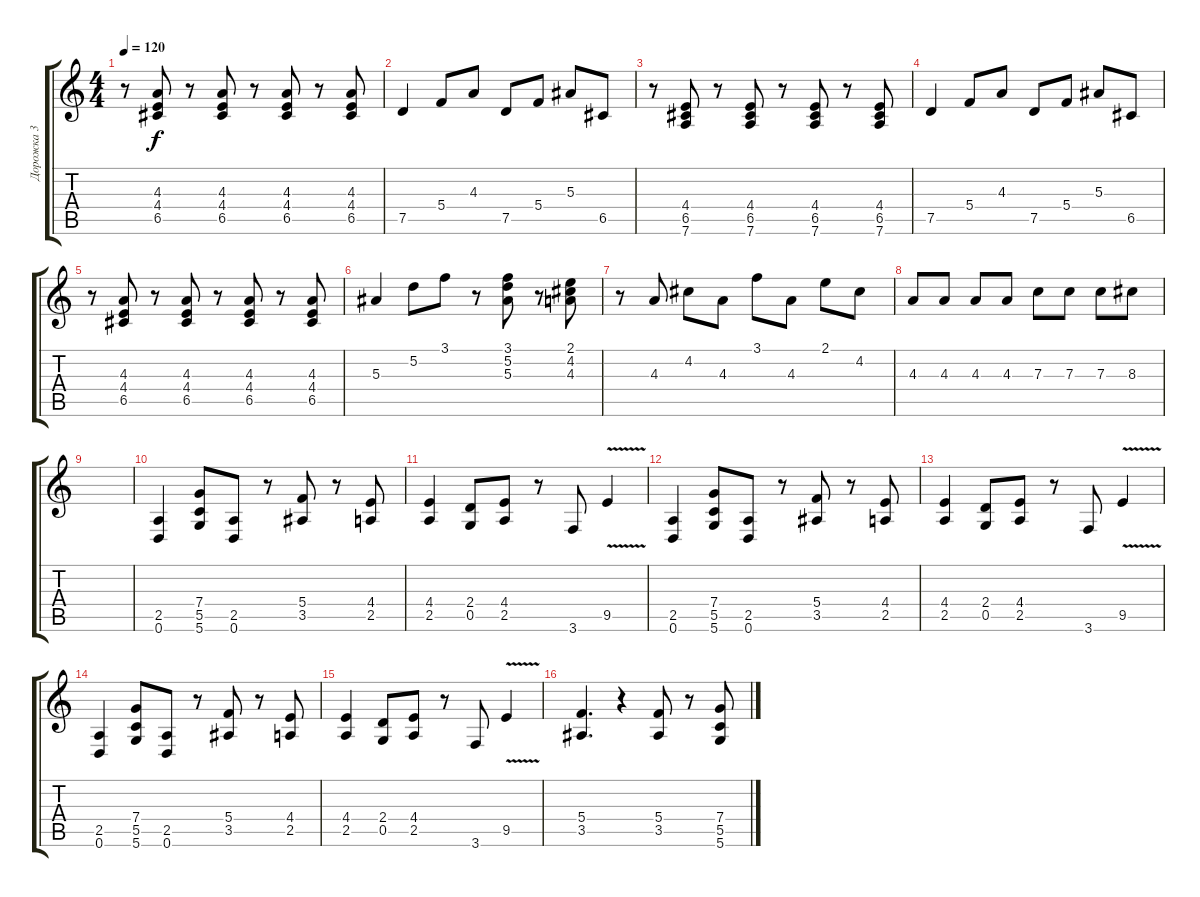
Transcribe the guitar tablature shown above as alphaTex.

\track ("Дорожка 3" "Дорожка 3") {instrument distortionguitar}
\staff {score tabs}
\tuning (D4 A3 F3 C3 G2 D2) {hide}
\ts (4 4)
\tempo 120
\clef g2
\ks c
r.8{dy f} (4.3 4.4 6.5).8 r.8 (4.3 4.4 6.5).8 r.8 (4.3 4.4 6.5).8 r.8 (4.3 4.4 6.5).8 |
7.5.4 5.4.8 4.3.8 7.5.8 5.4.8 5.3.8 6.5.8 |
r.8 (4.4 6.5 7.6).8 r.8 (4.4 6.5 7.6).8 r.8 (4.4 6.5 7.6).8 r.8 (4.4 6.5 7.6).8 |
7.5.4 5.4.8 4.3.8 7.5.8 5.4.8 5.3.8 6.5.8 |
r.8 (4.3 4.4 6.5).8 r.8 (4.3 4.4 6.5).8 r.8 (4.3 4.4 6.5).8 r.8 (4.3 4.4 6.5).8 |
5.3.4 5.2.8 3.1.8 r.8 (3.1 5.2 5.3).8 r.8 (2.1 4.2 4.3).8 |
r.8 4.3.8 4.2.8 4.3.8 3.1.8 4.3.8 2.1.8 4.2.8 |
4.3.8 4.3.8 4.3.8 4.3.8 7.3.8 7.3.8 7.3.8 8.3.8 |
|
(2.5 0.6).4 (7.4 5.5 5.6).8 (2.5 0.6).8 r.8 (5.4 3.5).8 r.8 (4.4 2.5).8 |
(4.4 2.5).4 (2.4 0.5).8 (4.4 2.5).8 r.8 3.6.8 9.5{v}.4 |
(2.5 0.6).4 (7.4 5.5 5.6).8 (2.5 0.6).8 r.8 (5.4 3.5).8 r.8 (4.4 2.5).8 |
(4.4 2.5).4 (2.4 0.5).8 (4.4 2.5).8 r.8 3.6.8 9.5{v}.4 |
(2.5 0.6).4 (7.4 5.5 5.6).8 (2.5 0.6).8 r.8 (5.4 3.5).8 r.8 (4.4 2.5).8 |
(4.4 2.5).4 (2.4 0.5).8 (4.4 2.5).8 r.8 3.6.8 9.5{v}.4 |
(5.4 3.5).4{d} r.4 (5.4 3.5).8 r.8 (7.4 5.5 5.6).8
